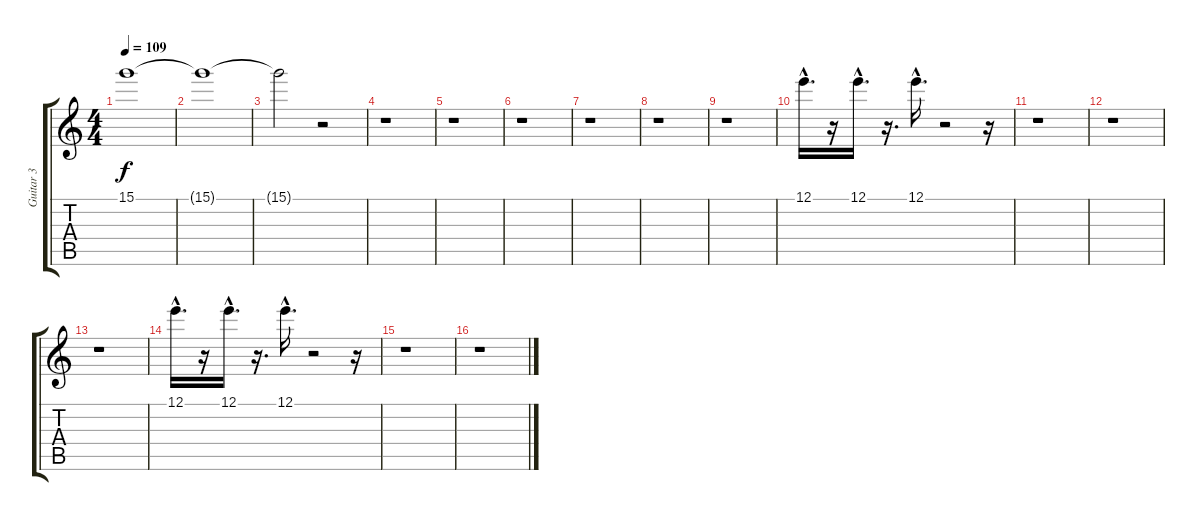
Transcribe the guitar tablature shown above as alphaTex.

\track ("Guitar 3" "Guitar 3") {instrument distortionguitar}
\staff {score tabs}
\tuning (E4 B3 G3 D3 A2 E2) {hide}
\ts (4 4)
\tempo 109
\clef g2
\ks c
15.1.1{dy f} |
15.1{t}.1 |
15.1{t}.2 r.2 |
r.1 |
r.1 |
r.1 |
r.1 |
r.1 |
r.1 |
12.1{hac}.16{d volume 6} r.16 12.1{hac}.16{d} r.16{d} 12.1{hac}.16{d} r.2 r.16 |
r.1 |
r.1 |
r.1 |
12.1{hac}.16{d} r.16 12.1{hac}.16{d} r.16{d} 12.1{hac}.16{d} r.2 r.16 |
r.1 |
r.1
